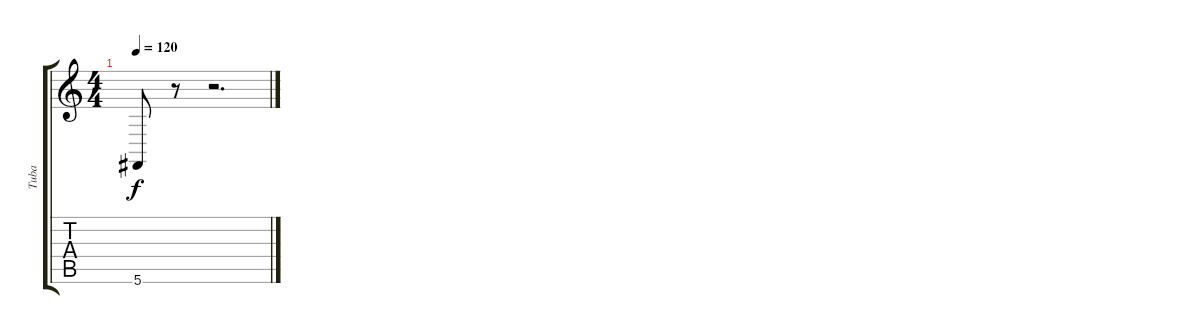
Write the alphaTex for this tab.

\track ("Tuba" "Tuba") {instrument tuba}
\staff {score tabs}
\tuning (Db4 Ab3 E3 B2 Gb2 Db2) {hide}
\ts (4 4)
\tempo 120
\clef g2
\ks c
5.6.8{dy f} r.8 r.2{d}
